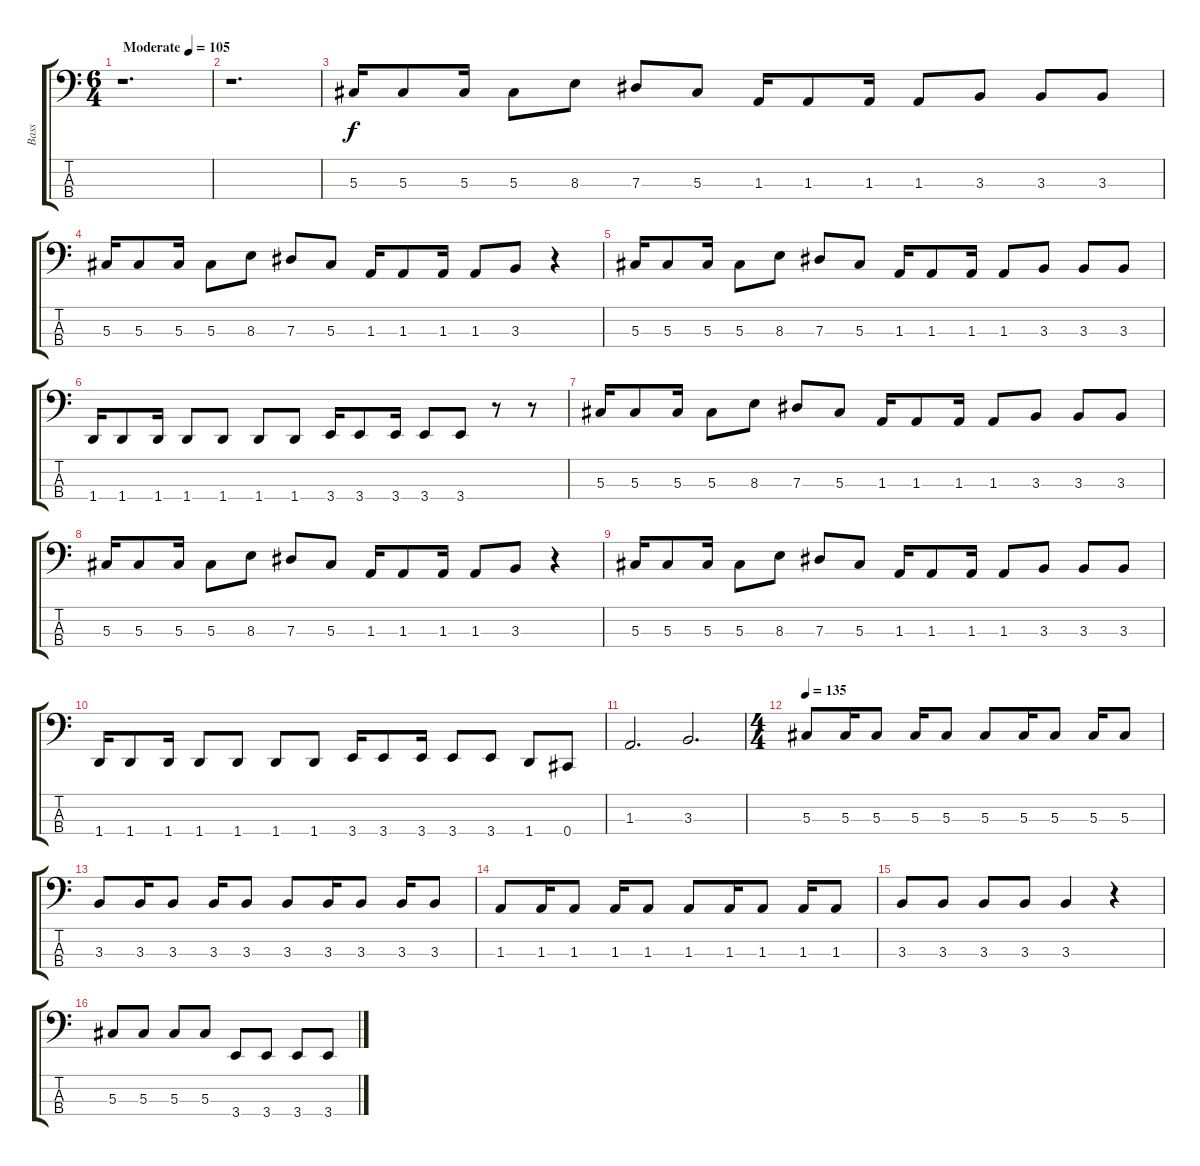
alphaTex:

\track ("Bass" "Bass") {instrument electricbasspick}
\staff {score tabs}
\tuning (Gb2 Db2 Ab1 Db1) {hide}
\ts (6 4)
\tempo (105 "Moderate")
\clef f4
\ks c
r.1{d dy f instrument electricbasspick} |
r.1{d} |
5.3.16 5.3.8 5.3.16 5.3.8 8.3.8 7.3.8 5.3.8 1.3.16 1.3.8 1.3.16 1.3.8 3.3.8 3.3.8 3.3.8 |
5.3.16 5.3.8 5.3.16 5.3.8 8.3.8 7.3.8 5.3.8 1.3.16 1.3.8 1.3.16 1.3.8 3.3.8 r.4 |
5.3.16 5.3.8 5.3.16 5.3.8 8.3.8 7.3.8 5.3.8 1.3.16 1.3.8 1.3.16 1.3.8 3.3.8 3.3.8 3.3.8 |
1.4.16 1.4.8 1.4.16 1.4.8 1.4.8 1.4.8 1.4.8 3.4.16 3.4.8 3.4.16 3.4.8 3.4.8 r.8 r.8 |
5.3.16 5.3.8 5.3.16 5.3.8 8.3.8 7.3.8 5.3.8 1.3.16 1.3.8 1.3.16 1.3.8 3.3.8 3.3.8 3.3.8 |
5.3.16 5.3.8 5.3.16 5.3.8 8.3.8 7.3.8 5.3.8 1.3.16 1.3.8 1.3.16 1.3.8 3.3.8 r.4 |
5.3.16 5.3.8 5.3.16 5.3.8 8.3.8 7.3.8 5.3.8 1.3.16 1.3.8 1.3.16 1.3.8 3.3.8 3.3.8 3.3.8 |
1.4.16 1.4.8 1.4.16 1.4.8 1.4.8 1.4.8 1.4.8 3.4.16 3.4.8 3.4.16 3.4.8 3.4.8 1.4.8 0.4.8 |
1.3.2{d} 3.3.2{d} |
\ts (4 4)
\tempo 135
5.3.8 5.3.16 5.3.8 5.3.16 5.3.8 5.3.8 5.3.16 5.3.8 5.3.16 5.3.8 |
3.3.8 3.3.16 3.3.8 3.3.16 3.3.8 3.3.8 3.3.16 3.3.8 3.3.16 3.3.8 |
1.3.8 1.3.16 1.3.8 1.3.16 1.3.8 1.3.8 1.3.16 1.3.8 1.3.16 1.3.8 |
3.3.8 3.3.8 3.3.8 3.3.8 3.3.4 r.4 |
5.3.8 5.3.8 5.3.8 5.3.8 3.4.8 3.4.8 3.4.8 3.4.8
